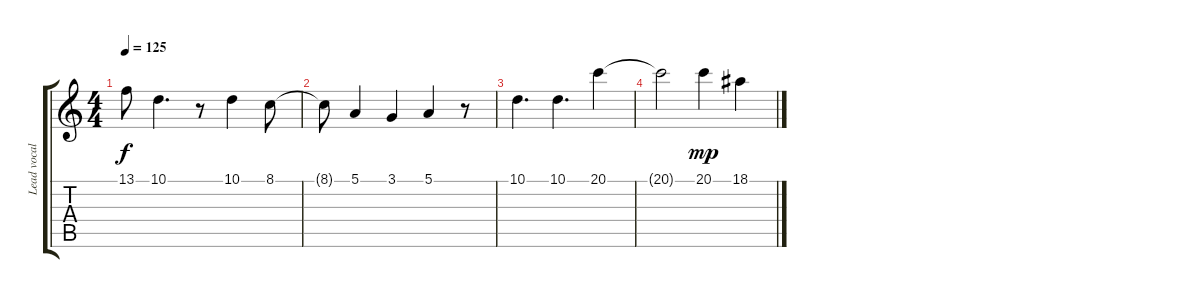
\track ("Lead vocals" "Lead vocal") {instrument clarinet}
\staff {score tabs}
\tuning (E4 B3 G3 D3 A2 E2) {hide}
\ts (4 4)
\tempo 125
\clef g2
\ks c
13.1{t}.8{dy f} 10.1.4{d} r.8 10.1.4 8.1.8 |
8.1{t}.8 5.1.4 3.1.4 5.1.4 r.8 |
10.1.4{d} 10.1.4{d} 20.1.4 |
20.1{t}.2 20.1.4{dy mp} 18.1.4
